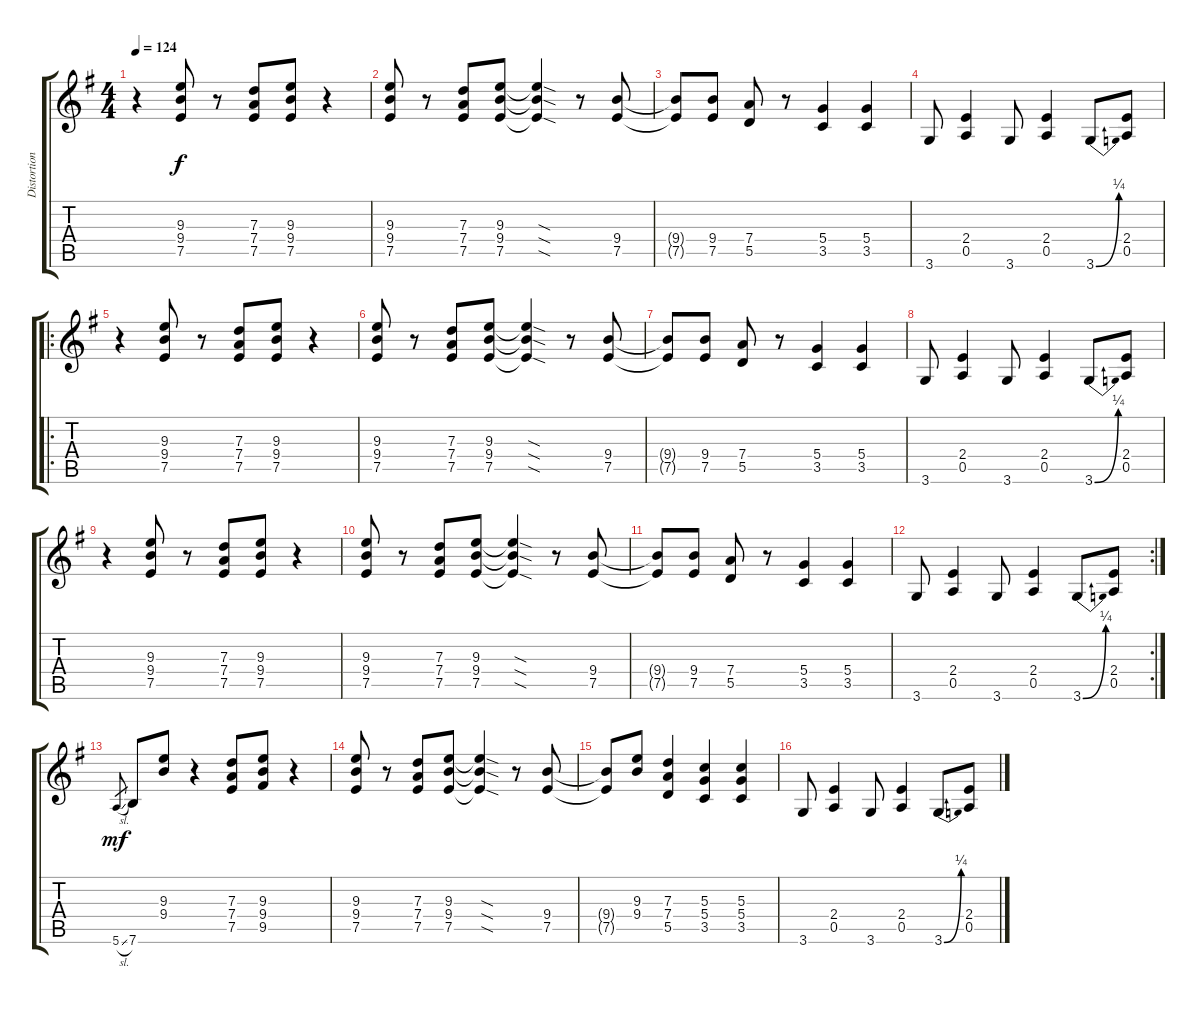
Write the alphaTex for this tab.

\track ("Distortion" "Distortion") {instrument distortionguitar}
\staff {score tabs}
\tuning (E4 B3 G3 D3 A2 E2) {hide}
\ts (4 4)
\tempo 124
\clef g2
\ks g
r.4{dy f} (9.3 9.4 7.5).8 r.8 (7.3 7.4 7.5).8 (9.3 9.4 7.5).8 r.4 |
(9.3 9.4 7.5).8 r.8 (7.3 7.4 7.5).8 (9.3 9.4 7.5).8 (9.3{sod t} 9.4{sod t} 7.5{sod t}).4 r.8 (9.4 7.5).8 |
(9.4{t} 7.5{t}).8 (9.4 7.5).8 (7.4 5.5).8 r.8 (5.4 3.5).4 (5.4 3.5).4 |
3.6.8 (2.4 0.5).4 3.6.8 (2.4 0.5).4 3.6{be (bend 0 0 60 1)}.8 (2.4 0.5).8 |
\ro
r.4 (9.3 9.4 7.5).8 r.8 (7.3 7.4 7.5).8 (9.3 9.4 7.5).8 r.4 |
(9.3 9.4 7.5).8 r.8 (7.3 7.4 7.5).8 (9.3 9.4 7.5).8 (9.3{sod t} 9.4{sod t} 7.5{sod t}).4 r.8 (9.4 7.5).8 |
(9.4{t} 7.5{t}).8 (9.4 7.5).8 (7.4 5.5).8 r.8 (5.4 3.5).4 (5.4 3.5).4 |
3.6.8 (2.4 0.5).4 3.6.8 (2.4 0.5).4 3.6{be (bend 0 0 60 1)}.8 (2.4 0.5).8 |
r.4 (9.3 9.4 7.5).8 r.8 (7.3 7.4 7.5).8 (9.3 9.4 7.5).8 r.4 |
(9.3 9.4 7.5).8 r.8 (7.3 7.4 7.5).8 (9.3 9.4 7.5).8 (9.3{sod t} 9.4{sod t} 7.5{sod t}).4 r.8 (9.4 7.5).8 |
(9.4{t} 7.5{t}).8 (9.4 7.5).8 (7.4 5.5).8 r.8 (5.4 3.5).4 (5.4 3.5).4 |
\rc 2
3.6.8 (2.4 0.5).4 3.6.8 (2.4 0.5).4 3.6{be (bend 0 0 60 1)}.8 (2.4 0.5).8 |
5.6{sl}.8{gr dy mf} 7.6.8 (9.3 9.4).8 r.4 (7.3 7.4 7.5).8 (9.3 9.4 9.5).8 r.4 |
(9.3 9.4 7.5).8 r.8 (7.3 7.4 7.5).8 (9.3 9.4 7.5).8 (9.3{sod t} 9.4{sod t} 7.5{sod t}).4 r.8 (9.4 7.5).8 |
(9.4{t} 7.5{t}).8 (9.3 9.4).8 (7.3 7.4 5.5).4 (5.3 5.4 3.5).4 (5.3 5.4 3.5).4 |
3.6.8 (2.4 0.5).4 3.6.8 (2.4 0.5).4 3.6{be (bend 0 0 60 1)}.8 (2.4 0.5).8
